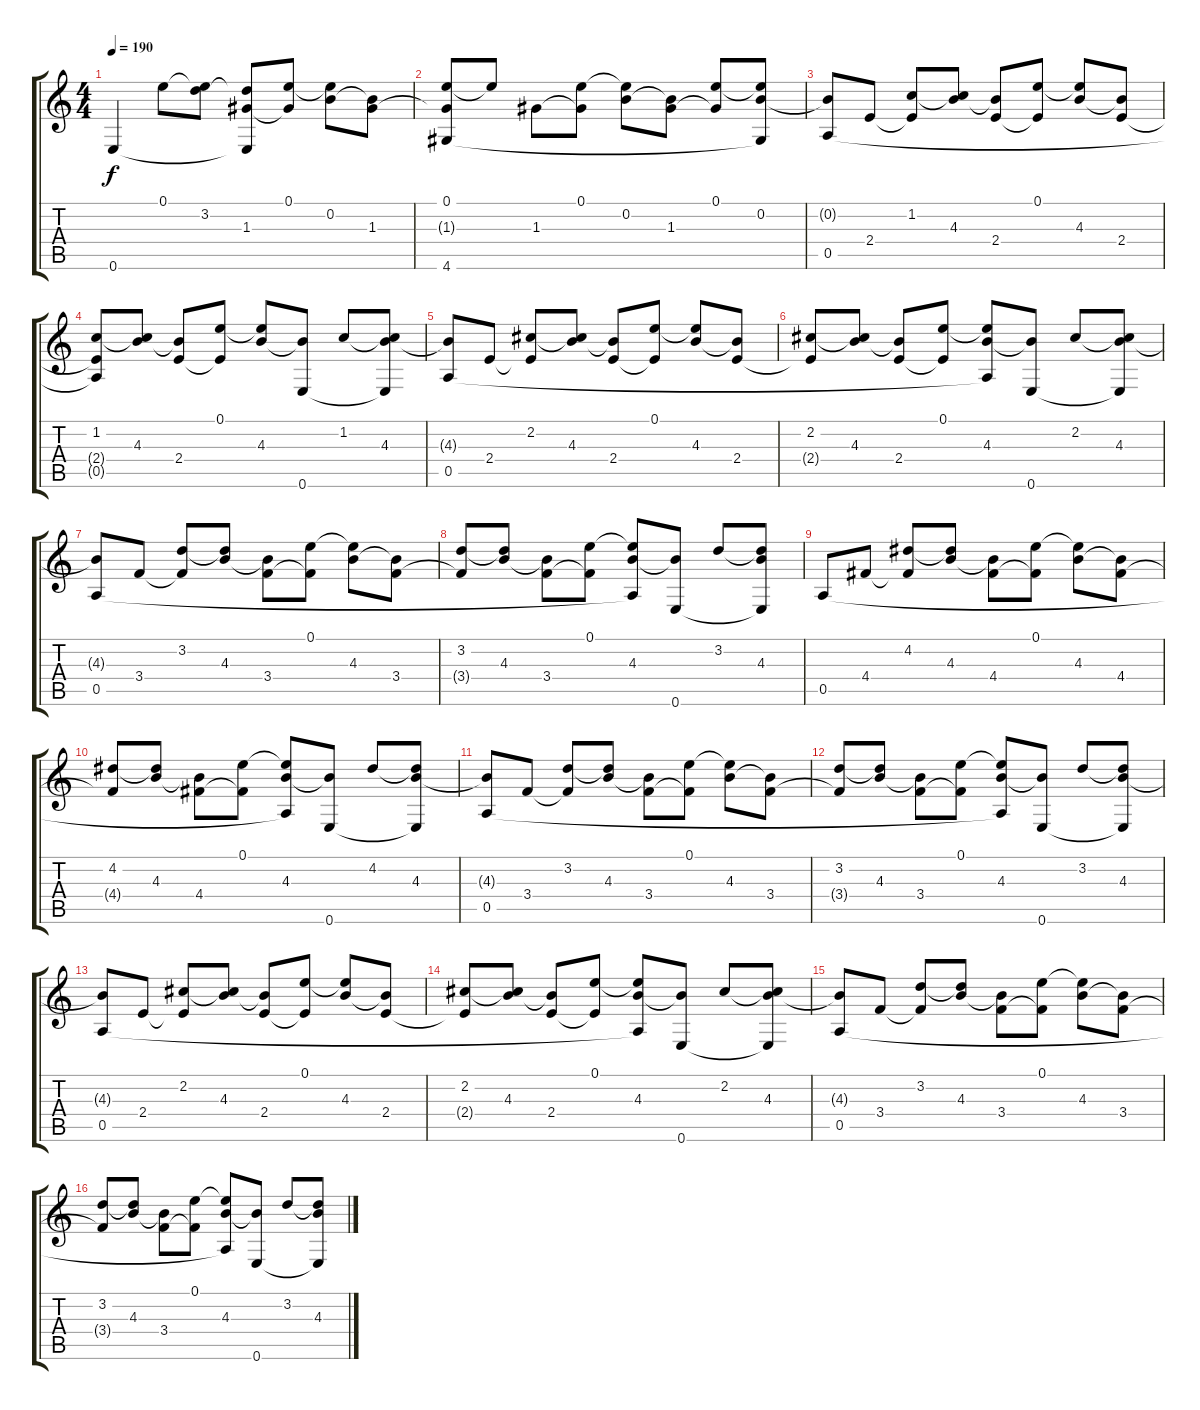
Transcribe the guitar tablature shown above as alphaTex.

\track "" {instrument acousticguitarsteel}
\staff {score tabs}
\tuning (E4 B3 G3 D3 A2 E2) {hide}
\ts (4 4)
\tempo 190
\clef g2
\ks c
0.6.4{dy f} 0.1.8 (0.1{t} 3.2).8 (3.2{t} 1.3 0.6{t}).8 (0.1 1.3{t}).8 (0.1{t} 0.2).8 (0.2{t} 1.3).8 |
(0.1 1.3{t} 4.6).8 0.1{t}.8 1.3.8 (0.1 1.3{t}).8 (0.1{t} 0.2).8 (0.2{t} 1.3).8 (0.1 1.3{t}).8 (0.1{t} 0.2 4.6{t}).8 |
(0.2{t} 0.5).8 2.4.8 (1.2 2.4{t}).8 (1.2{t} 4.3).8 (4.3{t} 2.4).8 (0.1 2.4{t}).8 (0.1{t} 4.3).8 (4.3{t} 2.4).8 |
(1.2 2.4{t} 0.5{t}).8 (1.2{t} 4.3).8 (4.3{t} 2.4).8 (0.1 2.4{t}).8 (0.1{t} 4.3).8 (4.3{t} 0.6).8 1.2.8 (1.2{t} 4.3 0.6{t}).8 |
(4.3{t} 0.5).8 2.4.8 (2.2 2.4{t}).8 (2.2{t} 4.3).8 (4.3{t} 2.4).8 (0.1 2.4{t}).8 (0.1{t} 4.3).8 (4.3{t} 2.4).8 |
(2.2 2.4{t}).8 (2.2{t} 4.3).8 (4.3{t} 2.4).8 (0.1 2.4{t}).8 (0.1{t} 4.3 0.5{t}).8 (4.3{t} 0.6).8 2.2.8 (2.2{t} 4.3 0.6{t}).8 |
(4.3{t} 0.5).8 3.4.8 (3.2 3.4{t}).8 (3.2{t} 4.3).8 (4.3{t} 3.4).8 (0.1 3.4{t}).8 (0.1{t} 4.3).8 (4.3{t} 3.4).8 |
(3.2 3.4{t}).8 (3.2{t} 4.3).8 (4.3{t} 3.4).8 (0.1 3.4{t}).8 (0.1{t} 4.3 0.5{t}).8 (4.3{t} 0.6).8 3.2.8 (3.2{t} 4.3 0.6{t}).8 |
0.5.8 4.4.8 (4.2 4.4{t}).8 (4.2{t} 4.3).8 (4.3{t} 4.4).8 (0.1 4.4{t}).8 (0.1{t} 4.3).8 (4.3{t} 4.4).8 |
(4.2 4.4{t}).8 (4.2{t} 4.3).8 (4.3{t} 4.4).8 (0.1 4.4{t}).8 (0.1{t} 4.3 0.5{t}).8 (4.3{t} 0.6).8 4.2.8 (4.2{t} 4.3 0.6{t}).8 |
(4.3{t} 0.5).8 3.4.8 (3.2 3.4{t}).8 (3.2{t} 4.3).8 (4.3{t} 3.4).8 (0.1 3.4{t}).8 (0.1{t} 4.3).8 (4.3{t} 3.4).8 |
(3.2 3.4{t}).8 (3.2{t} 4.3).8 (4.3{t} 3.4).8 (0.1 3.4{t}).8 (0.1{t} 4.3 0.5{t}).8 (4.3{t} 0.6).8 3.2.8 (3.2{t} 4.3 0.6{t}).8 |
(4.3{t} 0.5).8 2.4.8 (2.2 2.4{t}).8 (2.2{t} 4.3).8 (4.3{t} 2.4).8 (0.1 2.4{t}).8 (0.1{t} 4.3).8 (4.3{t} 2.4).8 |
(2.2 2.4{t}).8 (2.2{t} 4.3).8 (4.3{t} 2.4).8 (0.1 2.4{t}).8 (0.1{t} 4.3 0.5{t}).8 (4.3{t} 0.6).8 2.2.8 (2.2{t} 4.3 0.6{t}).8 |
(4.3{t} 0.5).8 3.4.8 (3.2 3.4{t}).8 (3.2{t} 4.3).8 (4.3{t} 3.4).8 (0.1 3.4{t}).8 (0.1{t} 4.3).8 (4.3{t} 3.4).8 |
(3.2 3.4{t}).8 (3.2{t} 4.3).8 (4.3{t} 3.4).8 (0.1 3.4{t}).8 (0.1{t} 4.3 0.5{t}).8 (4.3{t} 0.6).8 3.2.8 (3.2{t} 4.3 0.6{t}).8
